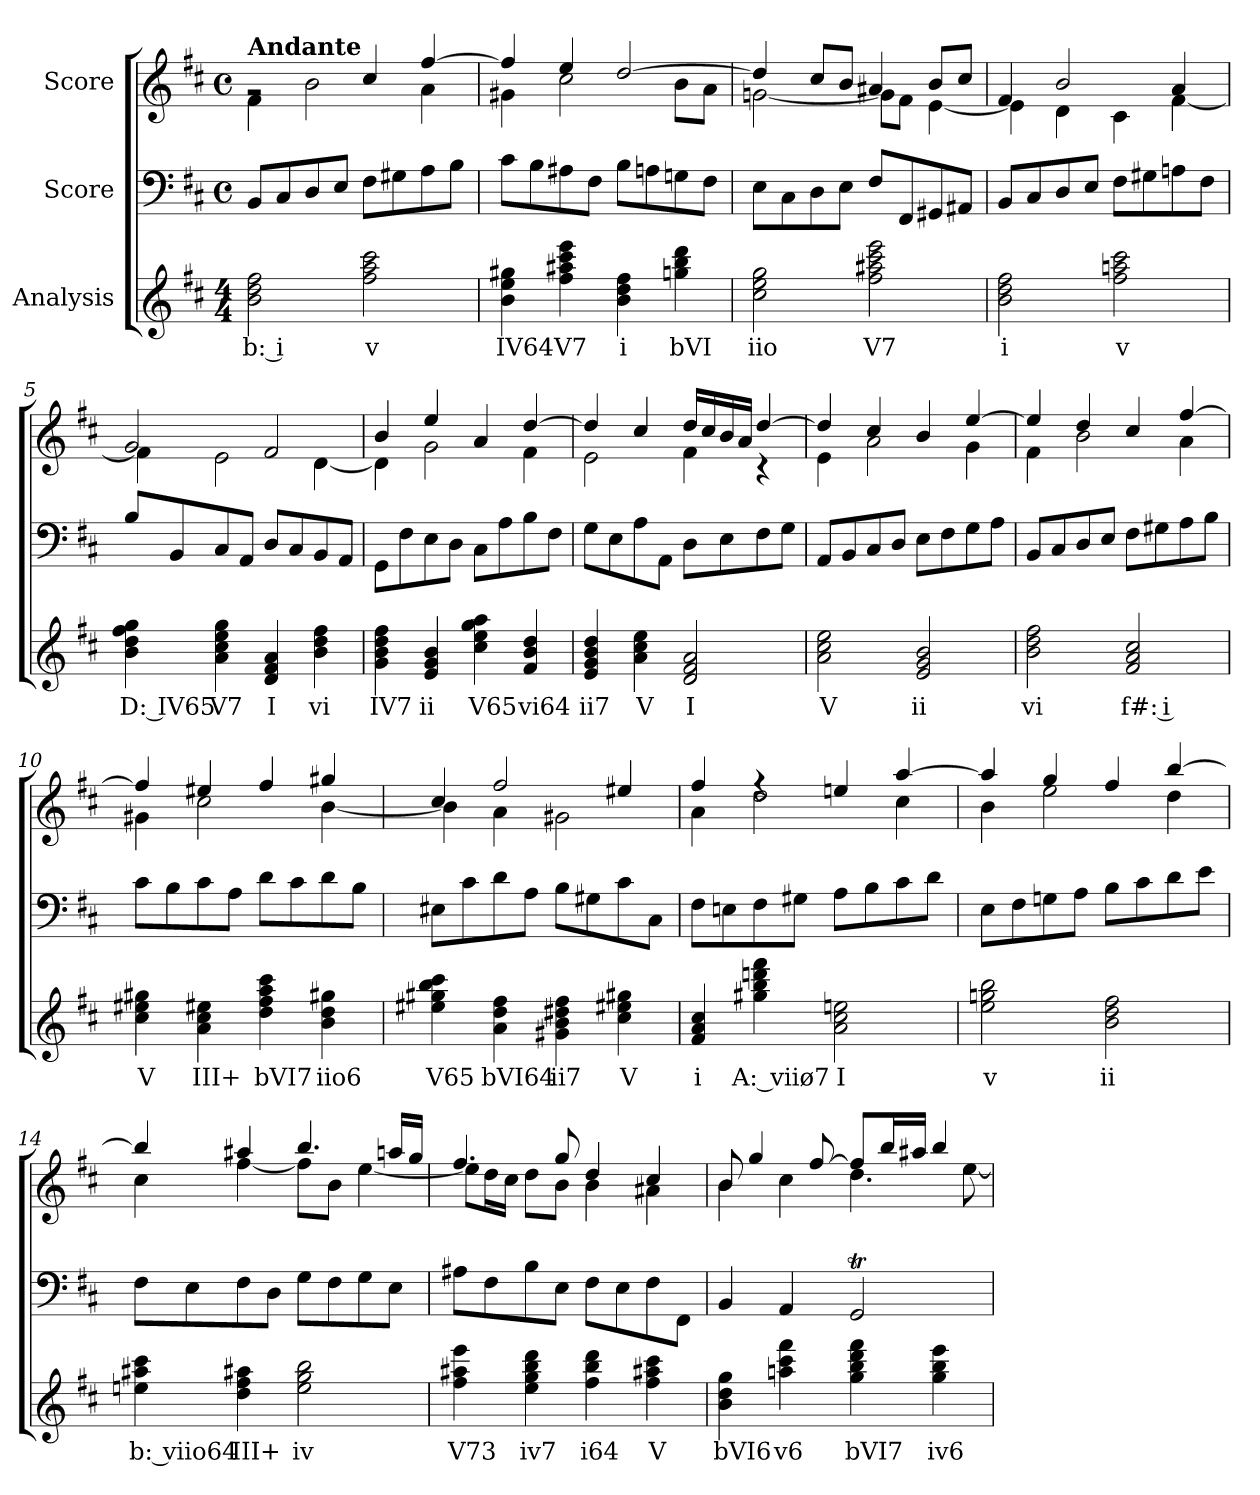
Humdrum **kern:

**kern	**text	**kern	**kern
*part3	*part3	*part2	*part1
*staff3	*staff3	*staff2	*staff1
*I"Analysis	*	*I"Score	*I"Score
*	*	*clefF4	*clefG2
*k[f#c#]	*	*k[f#c#]	*k[f#c#]
*M4/4	*	*M4/4	*M4/4
*	*	*met(c)	*met(c)
=1	=1	=1	=1
*	*	*	*^
!	!	!	!LO:TX:a:B:t=Andante	!
2b 2dd 2ff#	b: i	8BB/L	2rg	4f#\
.	.	8C#/	.	.
.	.	8D/	.	2b\
.	.	8E/J	.	.
2ff# 2aa 2ccc#	v	8F#\L	4cc#/	.
.	.	8G#X\	.	.
.	.	8A\	[4ff#/	4a\
.	.	8B\J	.	.
=2	=2	=2	=2	=2
4b 4ee 4gg#X	IV64	8c#\L	4ff#/]	4g#X\
.	.	8B\	.	.
4ff# 4aa#X 4ccc# 4eee	V7	8A#X\	4ee/	2cc#\
.	.	8F#\J	.	.
4b 4dd 4ff#	i	8B\L	[2dd/	.
.	.	8An\	.	.
4ggn 4bb 4ddd	bVI	8Gn\	.	8b\L
.	.	8F#\J	.	8a\J
=3	=3	=3	=3	=3
2cc# 2ee 2gg	iio	8E\L	4dd/]	[2gn\
.	.	8C#\	.	.
.	.	8D\	8cc#/L	.
.	.	8E\J	8b/J	.
2ff# 2aa#X 2ccc# 2eee	V7	8F#/L	4a#X/	8g\L]
.	.	8FF#/	.	8f#\J
.	.	8GG#X/	8b/L	[4e\
.	.	8AA#X/J	8cc#/J	.
=4	=4	=4	=4	=4
2b 2dd 2ff#	i	8BB/L	4f#/	4e\]
.	.	8C#/	.	.
.	.	8D/	2b/	4d\
.	.	8E/J	.	.
2ff# 2aan 2ccc#	v	8F#\L	.	4c#\
.	.	8G#X\	.	.
.	.	8An\	4a/	[4f#\
.	.	8F#\J	.	.
!!LO:LB:g=z	!!
=5	=5	=5	=5	=5
4b 4dd 4ff# 4gg	D: IV65	8B/L	2g/	4f#\]
.	.	8BB/	.	.
4a 4cc# 4ee 4gg	V7	8C#/	.	2e\
.	.	8AA/J	.	.
4d 4f# 4a	I	8D/L	2f#/	.
.	.	8C#/	.	.
4b 4dd 4ff#	vi	8BB/	.	[4d\
.	.	8AA/J	.	.
=6	=6	=6	=6	=6
4g 4b 4dd 4ff#	IV7	8GG\L	4b/	4d\]
.	.	8F#\	.	.
4e 4g 4b	ii	8E\	4ee/	2g\
.	.	8D\J	.	.
4cc# 4ee 4gg 4aa	V65	8C#\L	4a/	.
.	.	8A\	.	.
4f# 4b 4dd	vi64	8B\	[4dd/	4f#\
.	.	8F#\J	.	.
=7	=7	=7	=7	=7
4e 4g 4b 4dd	ii7	8G\L	4dd/]	2e\
.	.	8E\	.	.
4a 4cc# 4ee	V	8A\	4cc#/	.
.	.	8AA\J	.	.
2d 2f# 2a	I	8D\L	16dd/LL	4f#\
.	.	.	16cc#/	.
.	.	8E\	16b/	.
.	.	.	16a/JJ	.
.	.	8F#\	[4dd/	4r
.	.	8G\J	.	.
=8	=8	=8	=8	=8
2a 2cc# 2ee	V	8AA/L	4dd/]	4e\
.	.	8BB/	.	.
.	.	8C#/	4cc#/	2a\
.	.	8D/J	.	.
2e 2g 2b	ii	8E\L	4b/	.
.	.	8F#\	.	.
.	.	8G\	[4ee/	4g\
.	.	8A\J	.	.
!!LO:LB:g=z	!!
=9	=9	=9	=9	=9
2b 2dd 2ff#	vi	8BB/L	4ee/]	4f#\
.	.	8C#/	.	.
.	.	8D/	4dd/	2b\
.	.	8E/J	.	.
2f# 2a 2cc#	f#: i	8F#\L	4cc#/	.
.	.	8G#X\	.	.
.	.	8A\	[4ff#/	4a\
.	.	8B\J	.	.
=10	=10	=10	=10	=10
4cc# 4ee#X 4gg#X	V	8c#\L	4ff#/]	4g#X\
.	.	8B\	.	.
4a 4cc# 4ee#X	III+	8c#\	4ee#X/	2cc#\
.	.	8A\J	.	.
4dd 4ff# 4aa 4ccc#	bVI7	8d\L	4ff#/	.
.	.	8c#\	.	.
4b 4dd 4gg#X	iio6	8d\	4gg#X/	[4b\
.	.	8B\J	.	.
=11	=11	=11	=11	=11
4ee#X 4gg#X 4bb 4ccc#	V65	8E#X\L	4cc#/	4b\]
.	.	8c#\	.	.
4a 4dd 4ff#	bVI64	8d\	2ff#/	4a\
.	.	8A\J	.	.
4g#X 4b 4dd#X 4ff#	ii7	8B\L	.	2g#X\
.	.	8G#X\	.	.
4cc# 4ee#X 4gg#X	V	8c#\	4ee#X/	.
.	.	8C#\J	.	.
=12	=12	=12	=12	=12
4f# 4a 4cc#	i	8F#\L	4ff#/	4a\
.	.	8En\	.	.
4gg#X 4bb 4dddn 4fff#	A: viiø7	8F#\	4rff	2dd\
.	.	8G#X\J	.	.
2a 2cc# 2een	I	8A\L	4een/	.
.	.	8B\	.	.
.	.	8c#\	[4aa/	4cc#\
.	.	8d\J	.	.
!!LO:LB:g=z	!!
=13	=13	=13	=13	=13
2ee 2ggn 2bb	v	8E\L	4aa/]	4b\
.	.	8F#\	.	.
.	.	8Gn\	4gg/	2ee\
.	.	8A\J	.	.
2b 2dd 2ff#	ii	8B\L	4ff#/	.
.	.	8c#\	.	.
.	.	8d\	[4bb/	4dd\
.	.	8e\J	.	.
=14	=14	=14	=14	=14
4een 4aa#X 4ccc#	b: viio64	8F#\L	4bb/]	4cc#\
.	.	8E\	.	.
4dd 4ff# 4aa#X	III+	8F#\	4aa#X/	[4ff#\
.	.	8D\J	.	.
2ee 2gg 2bb	iv	8G\L	4.bb/	8ff#\L]
.	.	8F#\	.	8b\J
.	.	8G\	.	[4ee\
.	.	8E\J	16aan/LL	.
.	.	.	16gg/JJ	.
=15	=15	=15	=15	=15
4ff# 4aa#X 4eee	V73	8A#X\L	4.ff#/	8ee\L]
.	.	8F#\	.	16dd\L
.	.	.	.	16cc#\JJ
4ee 4gg 4bb 4ddd	iv7	8B\	.	8dd\L
.	.	8E\J	8gg/	8b\J
4ff# 4bb 4ddd	i64	8F#\L	4dd/	4b\
.	.	8E\	.	.
4ff# 4aa#X 4ccc#	V	8F#\	4cc#/	4a#X\
.	.	8FF#\J	.	.
=16	=16	=16	=16	=16
4b 4dd 4gg	bVI6	4BB/	8b/	4b\
.	.	.	4gg/	.
4aan 4ccc# 4fff#	v6	4AA/	.	4cc#\
.	.	.	[8ff#/	.
4gg 4bb 4ddd 4fff#	bVI7	2GGT/	8ff#/L]	4.dd\
.	.	.	16bb/L	.
.	.	.	16aa#X/JJ	.
4gg 4bb 4eee	iv6	.	4bb/	.
.	.	.	.	[8ee\
*	*	*	*v	*v
=	=	=	=
*-	*-	*-	*-
